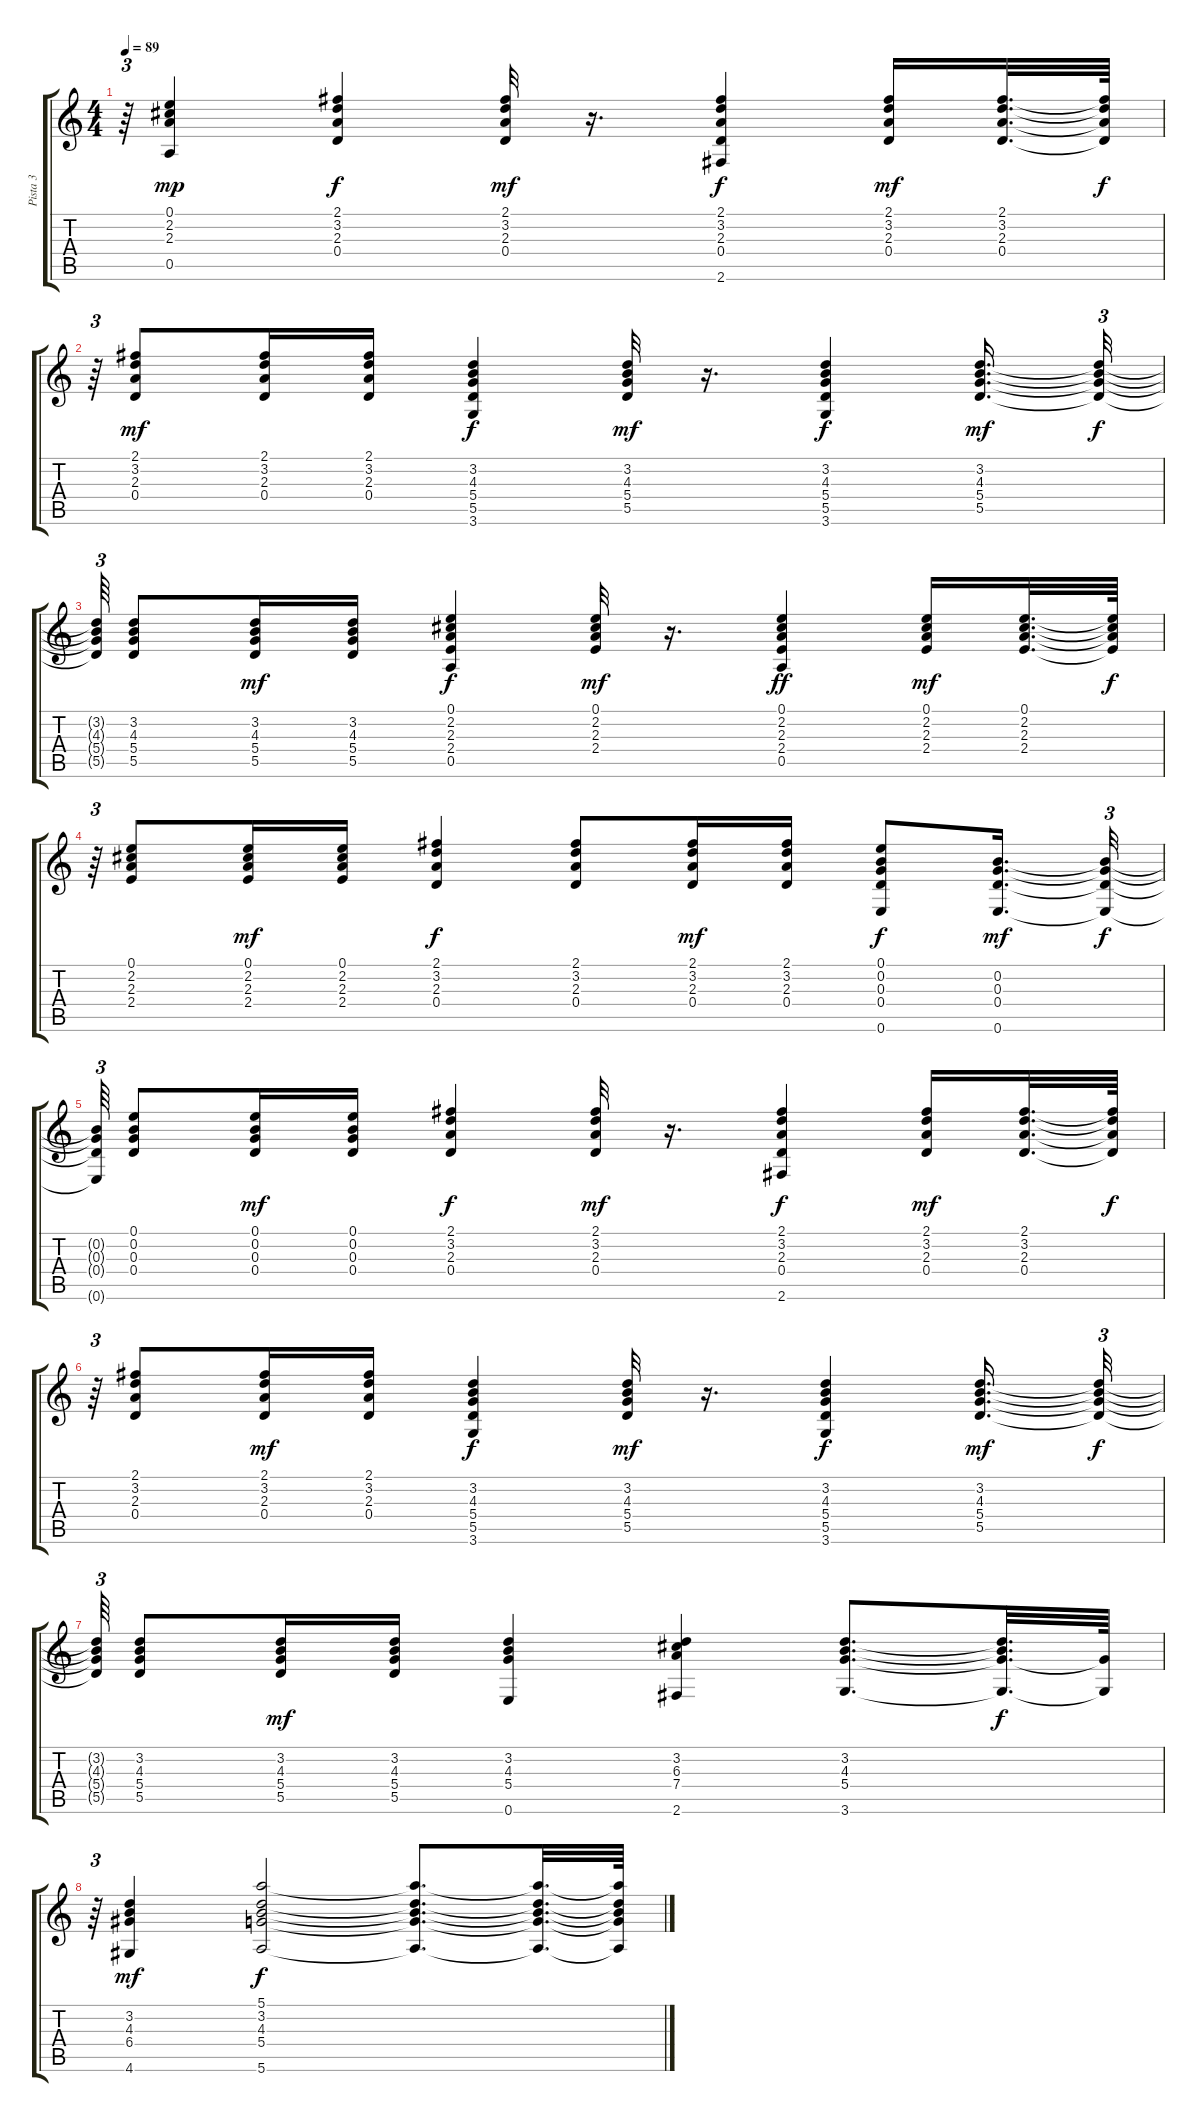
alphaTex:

\track ("Pista 3" "Pista 3") {instrument acousticguitarsteel}
\staff {score tabs}
\tuning (E4 B3 G3 D3 A2 E2) {hide}
\ts (4 4)
\tempo 89
\clef g2
\ks c
r.64{tu (3 2) dy f} (0.1 2.2 2.3 0.5).4{dy mp} (2.1 3.2 2.3 0.4).4{dy f} (2.1 3.2 2.3 0.4).32{dy mf} r.16{d} (2.1 3.2 2.3 0.4 2.6).4{dy f} (2.1 3.2 2.3 0.4).16{dy mf} (2.1 3.2 2.3 0.4).32{d} (2.1{t} 3.2{t} 2.3{t} 0.4{t}).64{dy f} |
r.64{tu (3 2)} (2.1 3.2 2.3 0.4).8{dy mf} (2.1 3.2 2.3 0.4).16 (2.1 3.2 2.3 0.4).16 (3.2 4.3 5.4 5.5 3.6).4{dy f} (3.2 4.3 5.4 5.5).32{dy mf} r.16{d} (3.2 4.3 5.4 5.5 3.6).4{dy f} (3.2 4.3 5.4 5.5).16{d dy mf} (3.2{t} 4.3{t} 5.4{t} 5.5{t}).32{tu (3 2) dy f} |
(3.2{t} 4.3{t} 5.4{t} 5.5{t}).64{tu (3 2)} (3.2 4.3 5.4 5.5).8 (3.2 4.3 5.4 5.5).16{dy mf} (3.2 4.3 5.4 5.5).16 (0.1 2.2 2.3 2.4 0.5).4{dy f} (0.1 2.2 2.3 2.4).32{dy mf} r.16{d} (0.1 2.2 2.3 2.4 0.5).4{dy ff} (0.1 2.2 2.3 2.4).16{dy mf} (0.1 2.2 2.3 2.4).32{d} (0.1{t} 2.2{t} 2.3{t} 2.4{t}).64{dy f} |
r.64{tu (3 2)} (0.1 2.2 2.3 2.4).8 (0.1 2.2 2.3 2.4).16{dy mf} (0.1 2.2 2.3 2.4).16 (2.1 3.2 2.3 0.4).4{dy f} (2.1 3.2 2.3 0.4).8 (2.1 3.2 2.3 0.4).16{dy mf} (2.1 3.2 2.3 0.4).16 (0.1 0.2 0.3 0.4 0.6).8{dy f} (0.2 0.3 0.4 0.6).16{d dy mf} (0.2{t} 0.3{t} 0.4{t} 0.6{t}).32{tu (3 2) dy f} |
(0.2{t} 0.3{t} 0.4{t} 0.6{t}).64{tu (3 2)} (0.1 0.2 0.3 0.4).8 (0.1 0.2 0.3 0.4).16{dy mf} (0.1 0.2 0.3 0.4).16 (2.1 3.2 2.3 0.4).4{dy f} (2.1 3.2 2.3 0.4).32{dy mf} r.16{d} (2.1 3.2 2.3 0.4 2.6).4{dy f} (2.1 3.2 2.3 0.4).16{dy mf} (2.1 3.2 2.3 0.4).32{d} (2.1{t} 3.2{t} 2.3{t} 0.4{t}).64{dy f} |
r.64{tu (3 2)} (2.1 3.2 2.3 0.4).8 (2.1 3.2 2.3 0.4).16{dy mf} (2.1 3.2 2.3 0.4).16 (3.2 4.3 5.4 5.5 3.6).4{dy f} (3.2 4.3 5.4 5.5).32{dy mf} r.16{d} (3.2 4.3 5.4 5.5 3.6).4{dy f} (3.2 4.3 5.4 5.5).16{d dy mf} (3.2{t} 4.3{t} 5.4{t} 5.5{t}).32{tu (3 2) dy f} |
(3.2{t} 4.3{t} 5.4{t} 5.5{t}).64{tu (3 2)} (3.2 4.3 5.4 5.5).8 (3.2 4.3 5.4 5.5).16{dy mf} (3.2 4.3 5.4 5.5).16 (3.2 4.3 5.4 0.6).4 (3.2 6.3 7.4 2.6).4 (3.2 4.3 5.4 3.6).8{d} (3.2{t} 4.3{t} 5.4{t} 3.6{t}).32{d dy f} (5.4{t} 3.6{t}).64 |
r.64{tu (3 2)} (3.2 4.3 6.4 4.6).4{dy mf} (5.1 3.2 4.3 5.4 5.6).2{dy f} (5.1{t} 3.2{t} 4.3{t} 5.4{t} 5.6{t}).8{d} (5.1{t} 3.2{t} 4.3{t} 5.4{t} 5.6{t}).32{d} (5.1{t} 3.2{t} 4.3{t} 5.4{t} 5.6{t}).64
